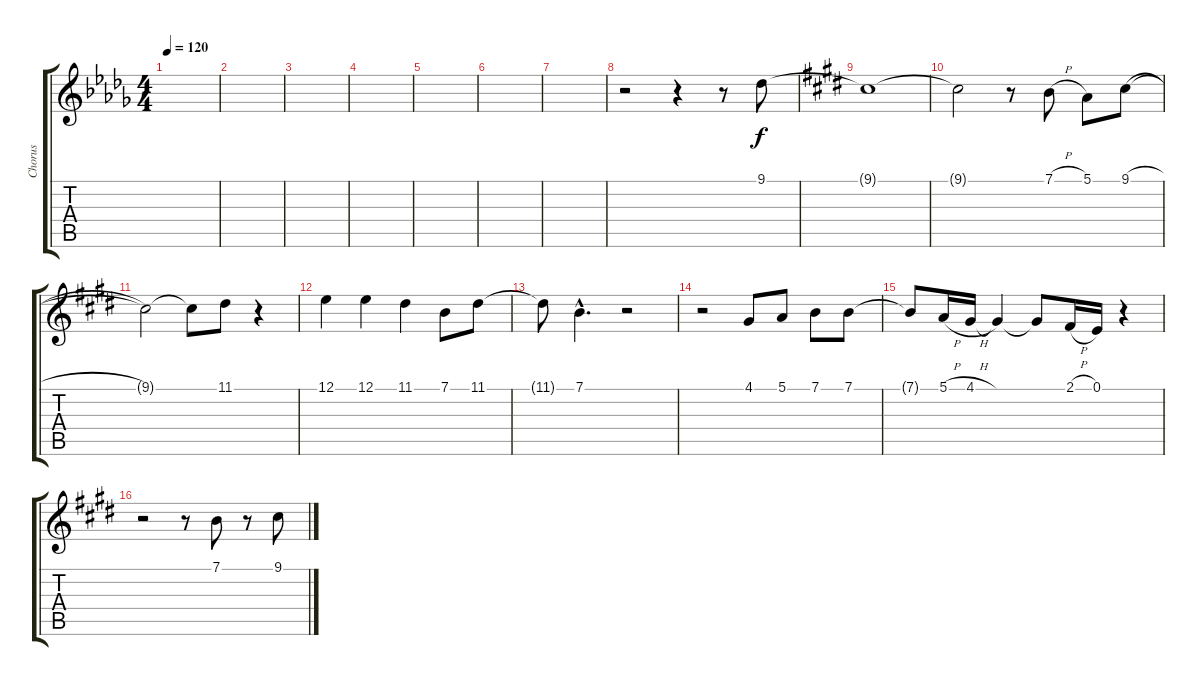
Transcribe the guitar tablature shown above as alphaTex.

\track ("Chorus" "Chorus") {instrument synthbrass2}
\staff {score tabs}
\tuning (E4 B3 G3 D3 A2 E2) {hide}
\ts (4 4)
\tempo 120
\clef g2
\ks db
|
|
|
|
|
|
|
r.2 r.4 r.8 9.1.8 |
\ks e
9.1{t}.1 |
9.1{t}.2 r.8 7.1{h}.8 5.1.8 9.1{h}.8 |
9.1{t}.2 9.1{t}.8 11.1.8 r.4 |
12.1.4 12.1.4 11.1.4 7.1.8 11.1.8 |
11.1{t}.8 7.1{hac}.4{d} r.2 |
r.2 4.1.8 5.1.8 7.1.8 7.1.8 |
7.1{t}.8 5.1{h}.16 4.1{h}.16 4.1{t}.4 4.1{t}.8 2.1{h}.16 0.1.16 r.4 |
r.2 r.8 7.1.8 r.8 9.1.8
